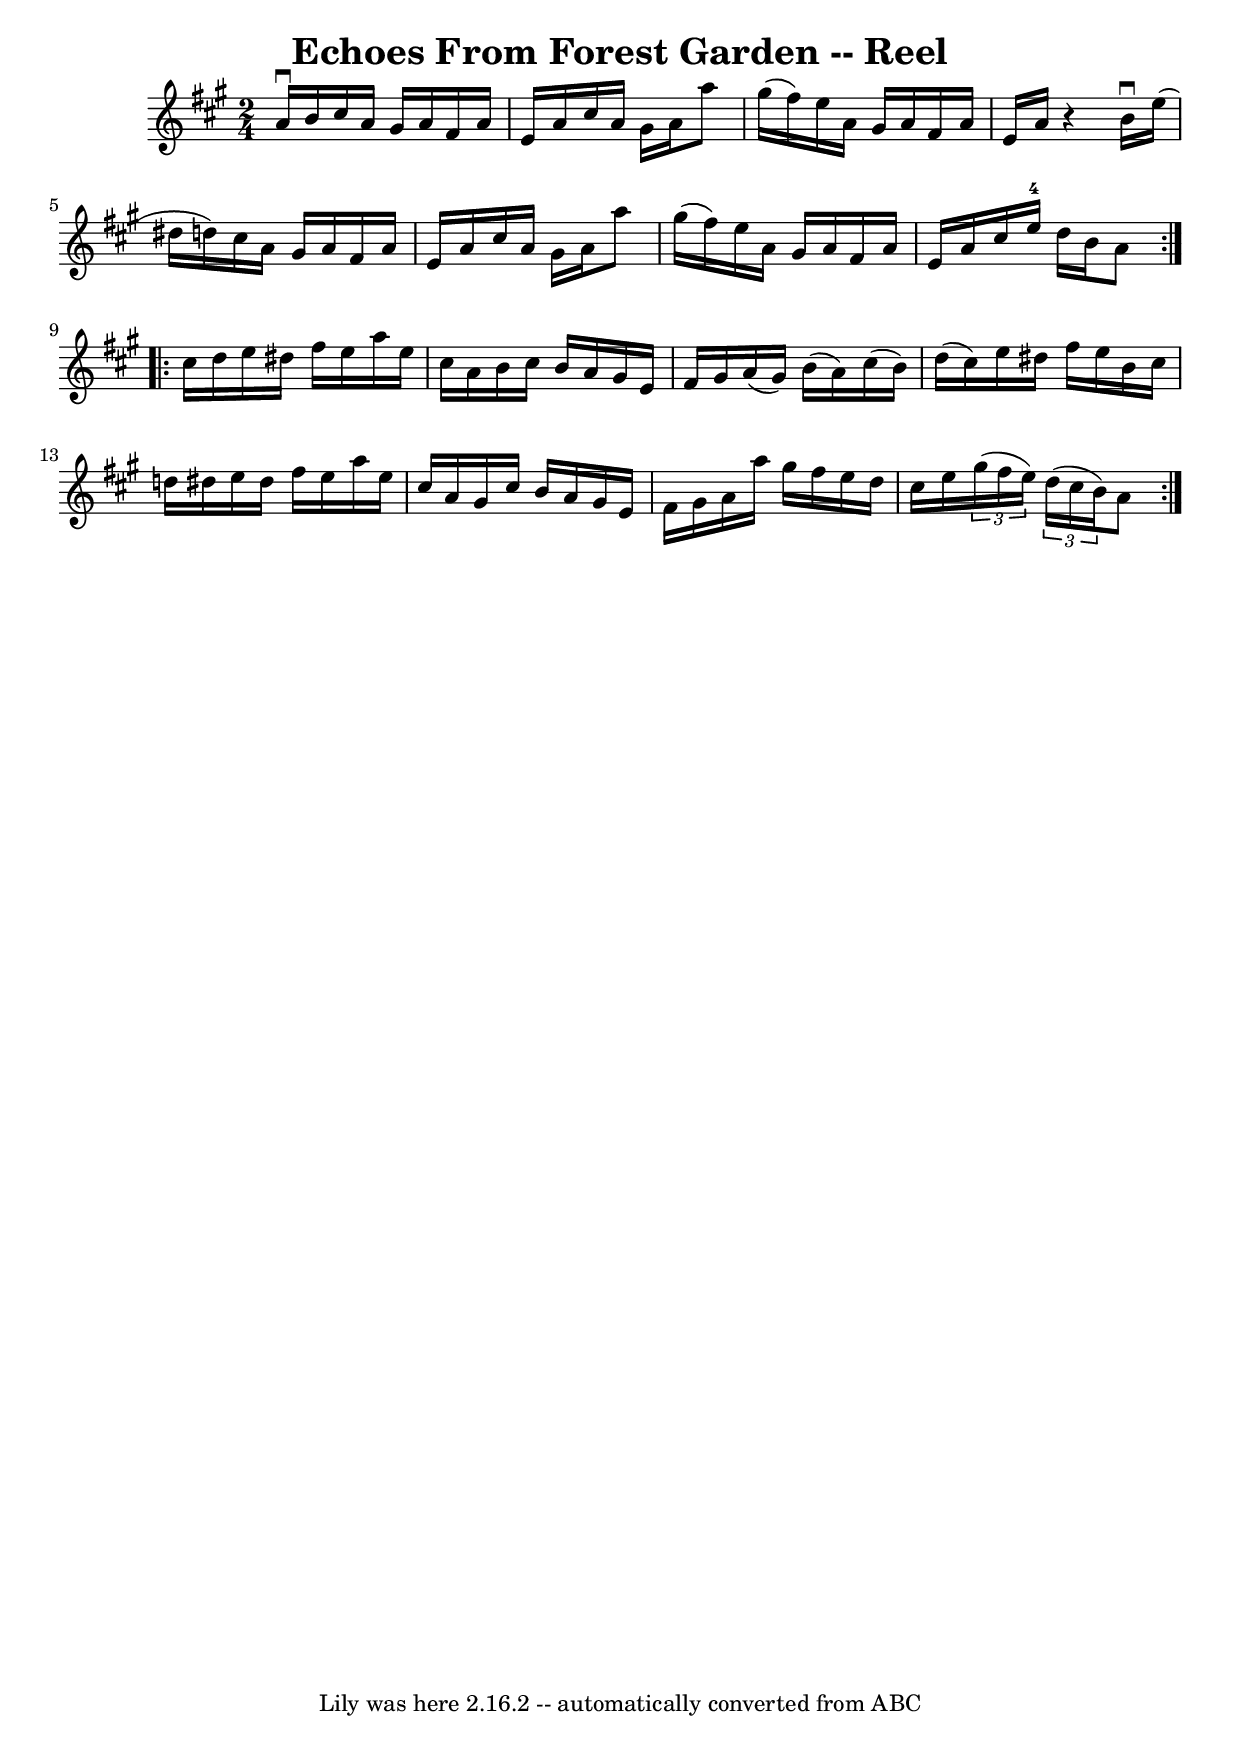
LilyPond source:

\version "2.16.2"
\include "Mammoth.ily"
\header {
  %% book = "Ryan's Mammoth Collection"
  crossRefNumber = "1"
  footnotes = "\\\\169"
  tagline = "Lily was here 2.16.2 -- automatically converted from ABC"
  title = "Echoes From Forest Garden -- Reel"

}
voicedefault =  {



  \repeat volta 2 {

    \time 2/4 
    \key a \major
    a'16^\downbow b'16  |
    cis''16 a'16   
    gis'16 a'16 fis'16 a'16 e'16 a'16    |
    cis''16 a'16 
    gis'16 a'16 a''8 gis''16 (fis''16)   |
    e''16 a'16 
    gis'16 a'16 fis'16 a'16 e'16 a'16    |
    r4 b'16^\downbow e''16 (dis''16 d''!16)   |
    cis''16 a'16    
    gis'16 a'16 fis'16 a'16 e'16 a'16    |
    cis''16 a'16  
    gis'16 a'16 a''8 gis''16 (fis''16)   |
    e''16 a'16  
    gis'16 a'16 fis'16 a'16 e'16 a'16    |
    cis''16    
    e''16-4 d''16 b'16 a'8    
  } 
  \repeat volta 2 {
    cis''16 d''16  
    |
    e''16 dis''16 fis''16 e''16 a''16 e''16 cis''16  
    a'16    |
    b'16 cis''16 b'16 a'16 gis'16 e'16    
    fis'16 gis'16    |
    a'16 (gis'16) b'16 (a'16)   
    cis''16 (b'16) d''16 (cis''16)   |
    e''16 dis''16    
    fis''16 e''16 b'16 cis''16 d''!16 dis''16    |
    e''16  
    dis''16 fis''16 e''16 a''16 e''16 cis''16 a'16    |
    
    gis'16 cis''16 b'16 a'16 gis'16 e'16 fis'16 gis'16    
    |
    a'16 a''16 gis''16 fis''16 e''16 d''16 cis''16    
    e''16    |
    \times 2/3 { gis''16 (fis''16 e''16) 
	       }   
    \times 2/3 { d''16 (cis''16 b'16) 
	       } a'8  
  }   

}

\score{
  <<

    \context Staff="default"
    {
      \voicedefault 
      
    }

  >>
  \layout {
    
  }
  \midi {
  }

}
